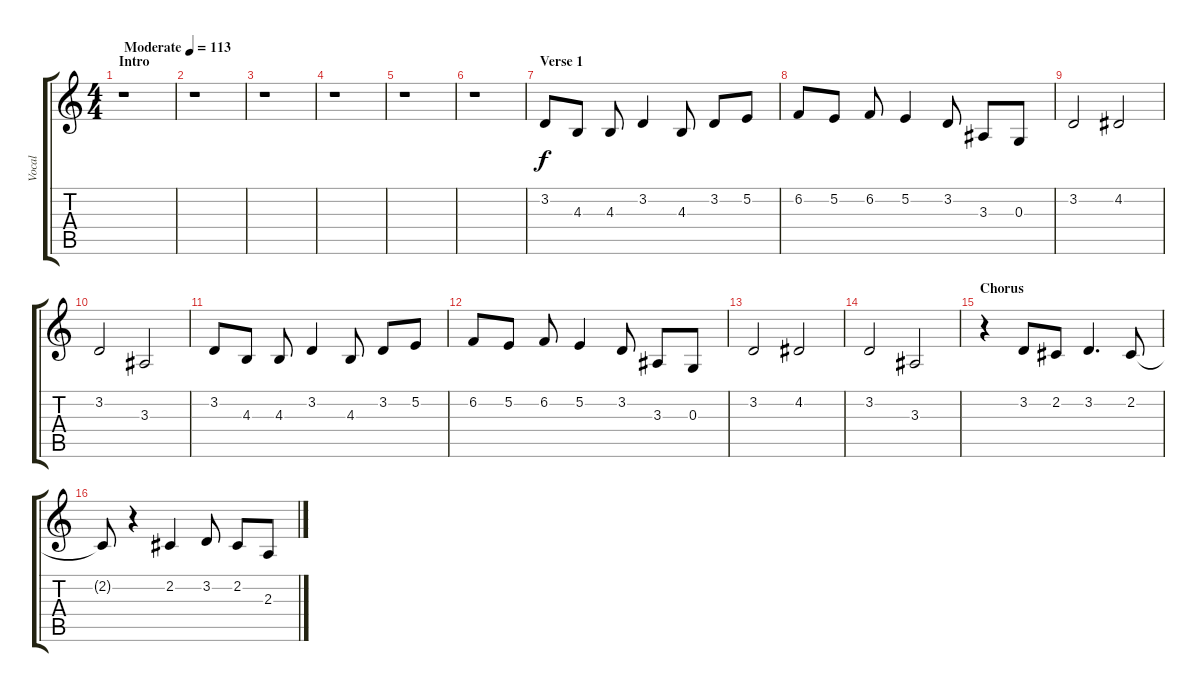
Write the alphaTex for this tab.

\track ("Vocal" "Vocal") {instrument lead6voice}
\staff {score tabs}
\tuning (E4 B3 G3 D3 A2 E2) {hide}
\ts (4 4)
\section ("" "Intro")
\tempo (113 "Moderate")
\clef g2
\ks c
r.1{dy f instrument lead6voice} |
r.1 |
r.1 |
r.1 |
r.1 |
r.1 |
\section ("" "Verse 1")
3.2.8 4.3.8 4.3.8 3.2.4 4.3.8 3.2.8 5.2.8 |
6.2.8 5.2.8 6.2.8 5.2.4 3.2.8 3.3.8 0.3.8 |
3.2.2 4.2.2 |
3.2.2 3.3.2 |
3.2.8 4.3.8 4.3.8 3.2.4 4.3.8 3.2.8 5.2.8 |
6.2.8 5.2.8 6.2.8 5.2.4 3.2.8 3.3.8 0.3.8 |
3.2.2 4.2.2 |
3.2.2 3.3.2 |
\section ("" "Chorus")
r.4 3.2.8 2.2.8 3.2.4{d} 2.2.8 |
2.2{t}.8 r.4 2.2.4 3.2.8 2.2.8 2.3.8
